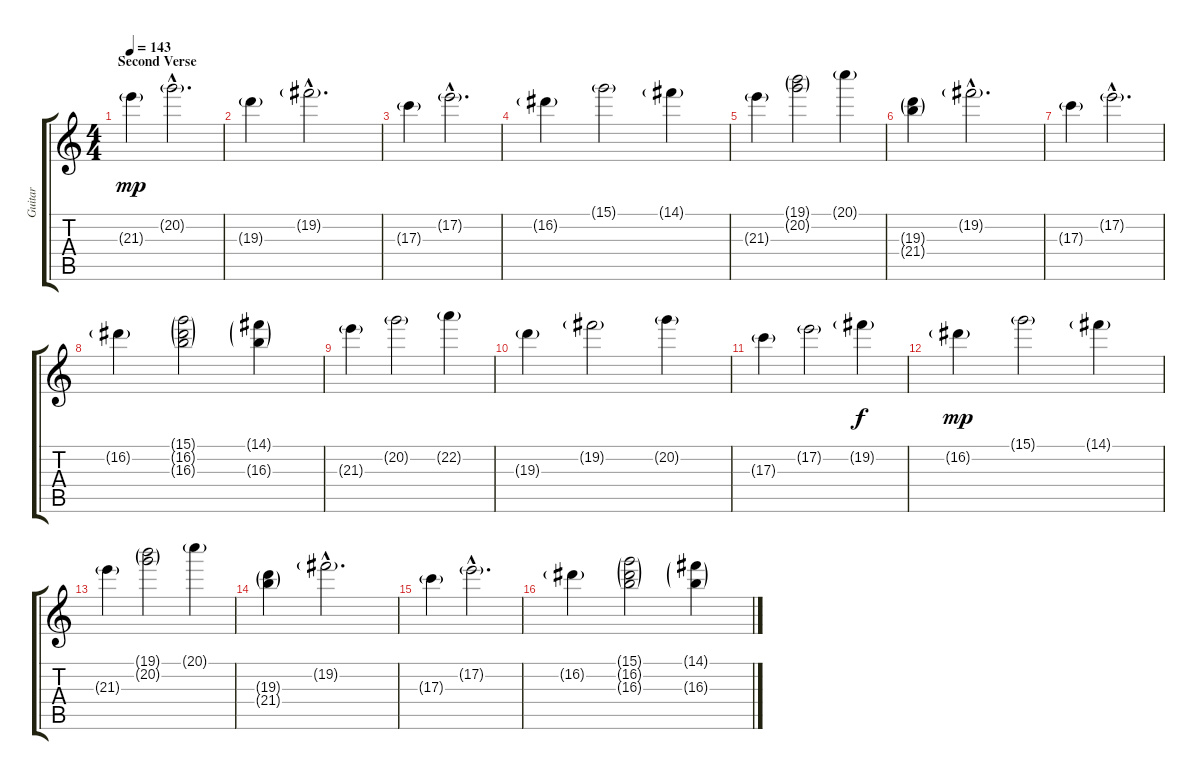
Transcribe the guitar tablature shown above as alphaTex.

\track ("Guitar" "Guitar") {instrument overdrivenguitar}
\staff {score tabs}
\tuning (E4 B3 G3 D3 A2 E2) {hide}
\ts (4 4)
\section ("" "Second Verse")
\tempo 143
\clef g2
\ks c
21.3{g}.4{dy mp volume 15} 20.2{g hac}.2{d} |
19.3{g}.4 19.2{g hac}.2{d} |
17.3{g}.4 17.2{g hac}.2{d} |
16.2{g}.4 15.1{g}.2 14.1{g}.4 |
21.3{g}.4 (19.1{g} 20.2{g}).2 20.1{g}.4 |
(19.3{g} 21.4{g}).4 19.2{g hac}.2{d} |
17.3{g}.4 17.2{g hac}.2{d} |
16.2{g}.4 (15.1{g} 16.2{g} 16.3{g}).2 (14.1{g} 16.3{g}).4 |
21.3{g}.4 20.2{g}.2 22.2{g}.4 |
19.3{g}.4 19.2{g}.2 20.2{g}.4 |
17.3{g}.4 17.2{g}.2 19.2{g}.4{dy f} |
16.2{g}.4{dy mp} 15.1{g}.2 14.1{g}.4 |
21.3{g}.4 (19.1{g} 20.2{g}).2 20.1{g}.4 |
(19.3{g} 21.4{g}).4 19.2{g hac}.2{d} |
17.3{g}.4 17.2{g hac}.2{d} |
16.2{g}.4 (15.1{g} 16.2{g} 16.3{g}).2 (14.1{g} 16.3{g}).4
